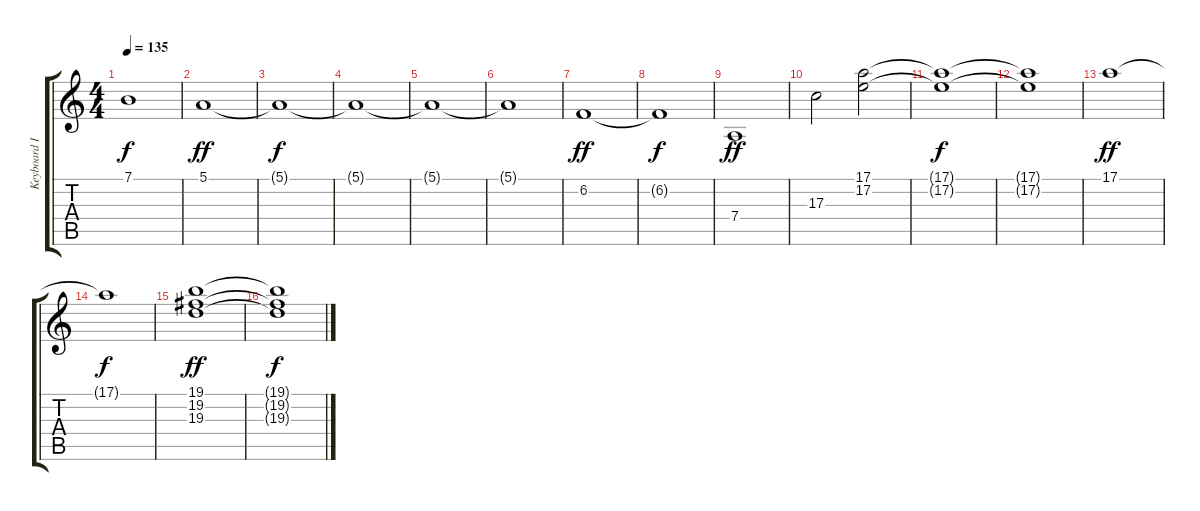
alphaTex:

\track ("Keyboard II" "Keyboard I") {instrument fx4atmosphere}
\staff {score tabs}
\tuning (E4 B3 G3 D3 A2 E2) {hide}
\ts (4 4)
\tempo 135
\clef g2
\ks c
7.1{t}.1{dy f} |
5.1.1{dy ff instrument pad8sweep} |
5.1{t}.1{dy f} |
5.1{t}.1 |
5.1{t}.1 |
5.1{t}.1 |
6.2.1{dy ff instrument pad8sweep} |
6.2{t}.1{dy f} |
7.4.1{dy ff instrument pad8sweep} |
17.3.2{instrument pad8sweep} (17.1 17.2).2 |
(17.1{t} 17.2{t}).1{dy f} |
(17.1{t} 17.2{t}).1 |
17.1.1{dy ff} |
17.1{t}.1{dy f} |
(19.1 19.2 19.3).1{dy ff instrument pad8sweep} |
(19.1{t} 19.2{t} 19.3{t}).1{dy f}
